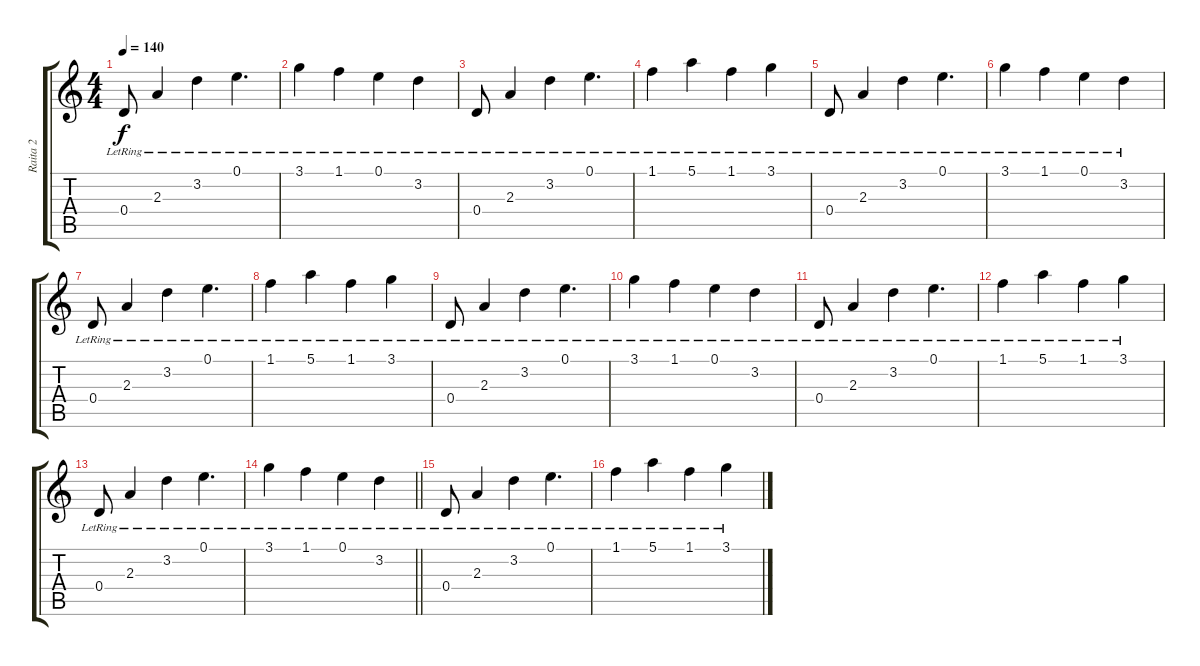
\track ("Raita 2" "Raita 2") {instrument distortionguitar}
\staff {score tabs}
\tuning (E4 B3 G3 D3 A2 E2) {hide}
\ts (4 4)
\tempo 140
\clef g2
\ks c
0.4{lr}.8{dy f} 2.3{lr}.4 3.2{lr}.4 0.1{lr}.4{d} |
3.1{lr}.4 1.1{lr}.4 0.1{lr}.4 3.2{lr}.4 |
0.4{lr}.8 2.3{lr}.4 3.2{lr}.4 0.1{lr}.4{d} |
1.1{lr}.4 5.1{lr}.4 1.1{lr}.4 3.1{lr}.4 |
0.4{lr}.8 2.3{lr}.4 3.2{lr}.4 0.1{lr}.4{d} |
3.1{lr}.4 1.1{lr}.4 0.1{lr}.4 3.2{lr}.4 |
0.4{lr}.8 2.3{lr}.4 3.2{lr}.4 0.1{lr}.4{d} |
1.1{lr}.4 5.1{lr}.4 1.1{lr}.4 3.1{lr}.4 |
0.4{lr}.8 2.3{lr}.4 3.2{lr}.4 0.1{lr}.4{d} |
3.1{lr}.4 1.1{lr}.4 0.1{lr}.4 3.2{lr}.4 |
0.4{lr}.8 2.3{lr}.4 3.2{lr}.4 0.1{lr}.4{d} |
1.1{lr}.4 5.1{lr}.4 1.1{lr}.4 3.1{lr}.4 |
0.4{lr}.8 2.3{lr}.4 3.2{lr}.4 0.1{lr}.4{d} |
\barLineRight lightlight
3.1{lr}.4 1.1{lr}.4 0.1{lr}.4 3.2{lr}.4 |
0.4{lr}.8{volume 16 instrument electricguitarclean} 2.3{lr}.4 3.2{lr}.4 0.1{lr}.4{d} |
1.1{lr}.4 5.1{lr}.4 1.1{lr}.4 3.1{lr}.4
